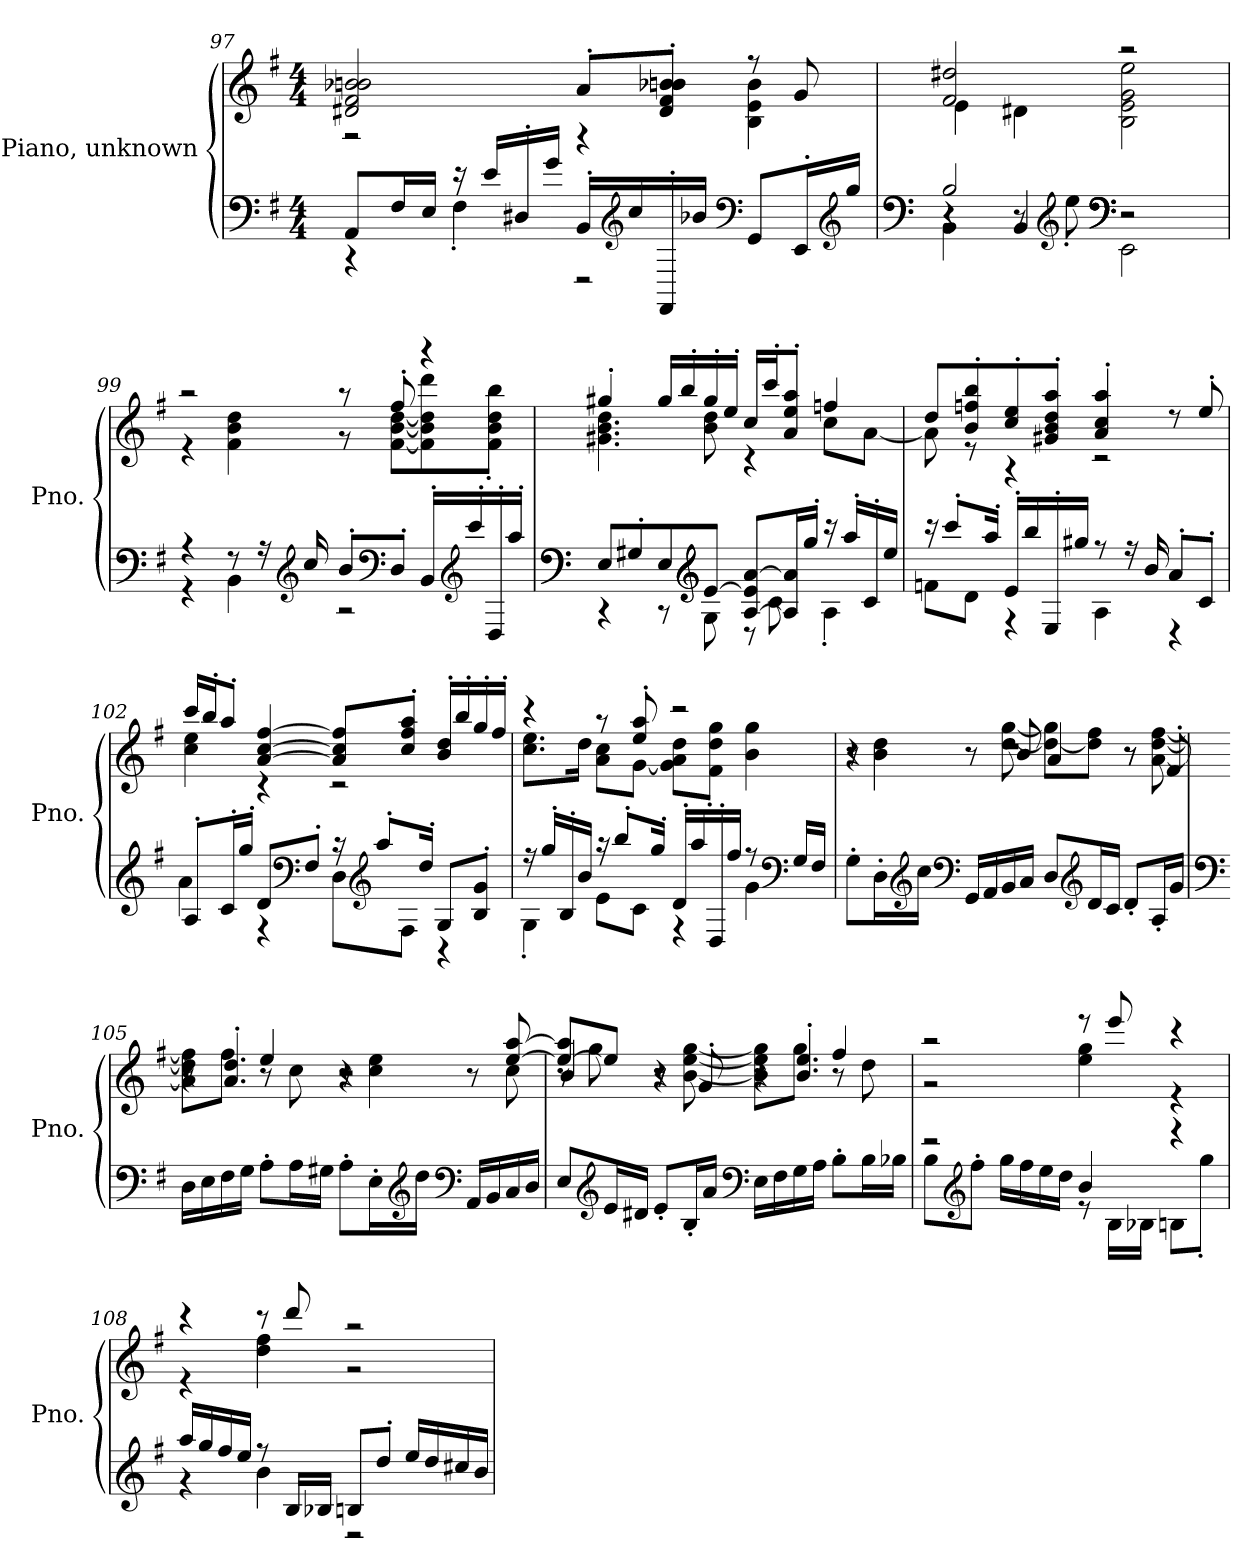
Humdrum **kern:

**kern	**kern
*part1	*part1
*staff2	*staff1
*I"Piano, unknown	*
*I'Pno.	*
*clefF4	*clefG2
*k[f#]	*k[f#]
*M4/4	*M4/4
=97	=97
*^	*^
8AA/L	4r	2d#X/ 2f#/ 2b-X/ 2bn/	2r
16F#/L	.	.	.
16E/JJ	.	.	.
16r	4F#'\	.	.
16e/LL	.	.	.
16D#X'/	.	.	.
16g/JJ	.	.	.
16BB'/LL	2r	8a'/L	4r
*clefG2	*	*	*
16cc/	.	.	.
16FF#'/	.	8d#/' 8f#/' 8b-X/' 8bn/'J	.
16b-X/JJ	.	.	.
*clefF4	*	*	*
8GG/L	.	8r	4B\ 4e\ 4b\
16EE'/L	.	8g/	.
*clefG2	*	*	*
16gg/JJ	.	.	.
*v	*v	*	*
!!LO:PB:g=z	!!
=98	=98	=98
*clefF4	*	*
*^	*	*
*	*^	*	*
2B/	4BB\	4r	2f#/ 2dd#X/	4e\
.	8r	4BB/	.	4d#X\
*clefG2	*	*	*	*
.	8ee'\	.	.	.
*clefF4	*	*	*	*
2r	2EE\	2r	2r	2B\ 2e\ 2g\ 2ee\
*	*v	*v	*	*
=99	=99	=99	=99
4r	4r	2r	4r
8r	4BB\	.	4f#\ 4b\ 4dd\
16r	.	.	.
*clefG2	*	*	*
16cc/	.	.	.
8b'/L	2r	8r	8r
*clefF4	*	*	*
8D'/J	.	8ff#'/	[8f#\ [8b\ [8dd\L
16BB'/LL	.	4r	8f#\] 8b\] 8dd\] 8ddd\
*clefG2	*	*	*
16ccc'/	.	.	.
16D'/	.	.	8f#\' 8b\' 8dd\' 8bb\'J
16aa'/JJ	.	.	.
!!LO:LB:g=z	!!
=100	=100	=100	=100
*clefF4	*	*	*
8E/L	4r	4gg#X'/	4.g#X\ 4.b\ 4.dd\
8G#X'/	.	.	.
8E/	8r	16gg#/LL	.
.	.	16bb'/	.
*clefG2	*	*	*
[8e/J	8G#\	16gg#'/	8b\ 8dd\
.	.	16ee'/JJ	.
[8A/ 8e/] [8a/L	8r	16cc/LL	4r
.	.	16ccc'/J	.
16A/] 16a/]L	8c\	8a/' 8ee/' 8aa/'J	.
16gg'/JJ	.	.	.
16r	4A'\	4ffn/	8cc\L
16aa'/LL	.	.	.
16c'/	.	.	[8a\J
16ee/JJ	.	.	.
=101	=101	=101	=101
16r	8fn\L	8dd/L	8a\]
8ccc'/L	.	.	.
.	8d\J	8b/' 8ffn/' 8bb/'	8r
16aa'/Jk	.	.	.
16e'/LL	4r	8cc/' 8ee/'	4r
16bb/	.	.	.
16E'/	.	8g#X/' 8b/' 8dd/' 8aa/'J	.
16gg#X/JJ	.	.	.
8r	4A\	4a/' 4cc/' 4aa/'	2r
16r	.	.	.
16b/	.	.	.
8a'/L	4r	8r	.
8c'/J	.	8ee'/	.
!!LO:LB:g=z	!!
=102	=102	=102	=102
8A'/L	4a\	16ccc/LL	4cc\ 4ee\
.	.	16bb'/J	.
16c'/L	.	8aa'/J	.
16gg'/JJ	.	.	.
8d/L	4r	[4a/ [4cc/ [4ff#/	4r
*clefF4	*	*	*
8F#'/J	.	.	.
16r	8D\L	8a/] 8cc/] 8ff#/]L	2r
*clefG2	*	*	*
8aa'/L	.	.	.
.	8F#\J	8cc/' 8ff#/' 8aa/'J	.
16dd'/Jk	.	.	.
8G/L	4r	16b/' 16dd/'LL	.
.	.	16bb'/	.
8B/' 8g/'J	.	16gg'/	.
.	.	16ff#'/JJ	.
=103	=103	=103	=103
16r	4G'\	4r	8.cc\ 8.ee\L
16gg'/LL	.	.	.
16B'/	.	.	.
16b/JJ	.	.	16dd\Jk
16r	8e\L	8r	8a\ 8cc\L
8bb'/L	.	.	.
.	8c\J	8ee/' 8aa/'	[8g\J
16gg'/Jk	.	.	.
16d'/LL	4r	2r	8g\] 8a\ 8dd\L
16aa/	.	.	.
16D'/	.	.	8f#\' 8dd\' 8gg\'J
16ff#/JJ	.	.	.
8r	4g\	.	4b\ 4gg\
*clefF4	*	*	*
16G/LL	.	.	.
16F#/JJ	.	.	.
*v	*v	*	*
!!LO:LB:g=z
=104	=104	=104
*	*	*^
8G'\L	1r	8r	4r
16D'\L	.	4b\ 4dd\	.
*clefG2	*	*	*
16cc\JJ	.	.	.
*clefF4	*	*	*
16GG/LL	.	.	8r
16AA/	.	.	.
16BB/	.	[8dd\ [8gg\	8b/
16C/JJ	.	.	.
8D/L	.	8dd\_ 8gg\]L	4a/
*clefG2	*	*	*
16d/L	.	8dd\] 8ff#\J	.
16c/JJ	.	.	.
8d'/L	.	8r	8r
16A'/L	.	[8a\ [8dd\ [8ff#\	8f#'/
16g/JJ	.	.	.
=105	=105	=105	=105
*clefF4	*	*	*
16D\LL	4r	8a\] 8dd\] 8ff#\]L	8r
16E\	.	.	.
16F#\	.	8ff#\J	4.a/' 4.dd/'
16G\JJ	.	.	.
8A'\L	4ee/	8r	.
16A\L	.	8cc\	.
16G#X\JJ	.	.	.
8A'\L	4r	8r	2r
16E'\L	.	4cc\ 4ee\	.
*clefG2	*	*	*
16dd\JJ	.	.	.
*clefF4	*	*	*
16AA/LL	8r	.	.
16BB/	.	.	.
16C/	[8ee/ [8aa/	8cc\	.
16D/JJ	.	.	.
!!LO:LB:g=z	!!	!!
=106	=106	=106	=106
8E/L	8ee/_ 8aa/]L	8r	4b/
*clefG2	*	*	*
16e/L	8ee/J]	8gg\	.
16d#X/JJ	.	.	.
8e'/L	4r	8r	8r
16B'/L	.	[8b\ [8ee\ [8gg\	8g'/
16a/JJ	.	.	.
*clefF4	*	*	*
16E\LL	4r	8b\] 8ee\] 8gg\]L	8r
16F#\	.	.	.
16G\	.	8gg\J	4.b/' 4.ee/'
16A\JJ	.	.	.
8B'\L	4ff#/	8r	.
16B\L	.	8dd\	.
16B-X\JJ	.	.	.
*	*	*v	*v
=107	=107	=107
*^	*	*
2r	8B\L	2r	2r
*clefG2	*	*	*
.	8ff#'\J	.	.
.	16gg\LL	.	.
.	16ff#\	.	.
.	16ee\	.	.
.	16dd\JJ	.	.
4b/	8r	8r	4ee\ 4gg\
.	16B\LL	8eee/	.
.	16B-X\JJ	.	.
4r	8Bn\L	4r	4r
.	8gg'\J	.	.
!!LO:LB:g=z	!!
=108	=108	=108	=108
16aa/LL	4r	4r	4r
16gg/	.	.	.
16ff#/	.	.	.
16ee/JJ	.	.	.
8r	4b\	8r	4dd\ 4ff#\
16B/LL	.	8ddd/	.
16B-X/JJ	.	.	.
8Bn/L	2r	2r	2r
8dd'/J	.	.	.
16ee/LL	.	.	.
16dd/	.	.	.
16cc#X/	.	.	.
16b/JJ	.	.	.
*v	*v	*	*
*	*v	*v
=	=
*-	*-
